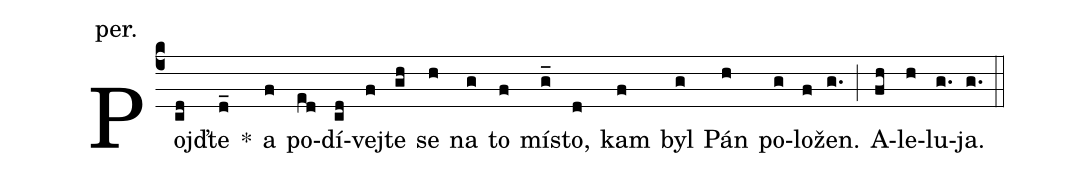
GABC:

office-part: nešpory, 2. ant.;
mode: per.;
annotation: per.;
%%
(c4)
Pojď(cd)te(d_) *()
a(f) po(ed)dí(cd)vej(f)te(gh) se(h) na(g) to(f) mís(g_)to,(d)
kam(f) byl(g) Pán(h) po(g)lo(f)žen.(g.) (;)
A(fh)le(h)lu(g.)ja.(g.) (::)
